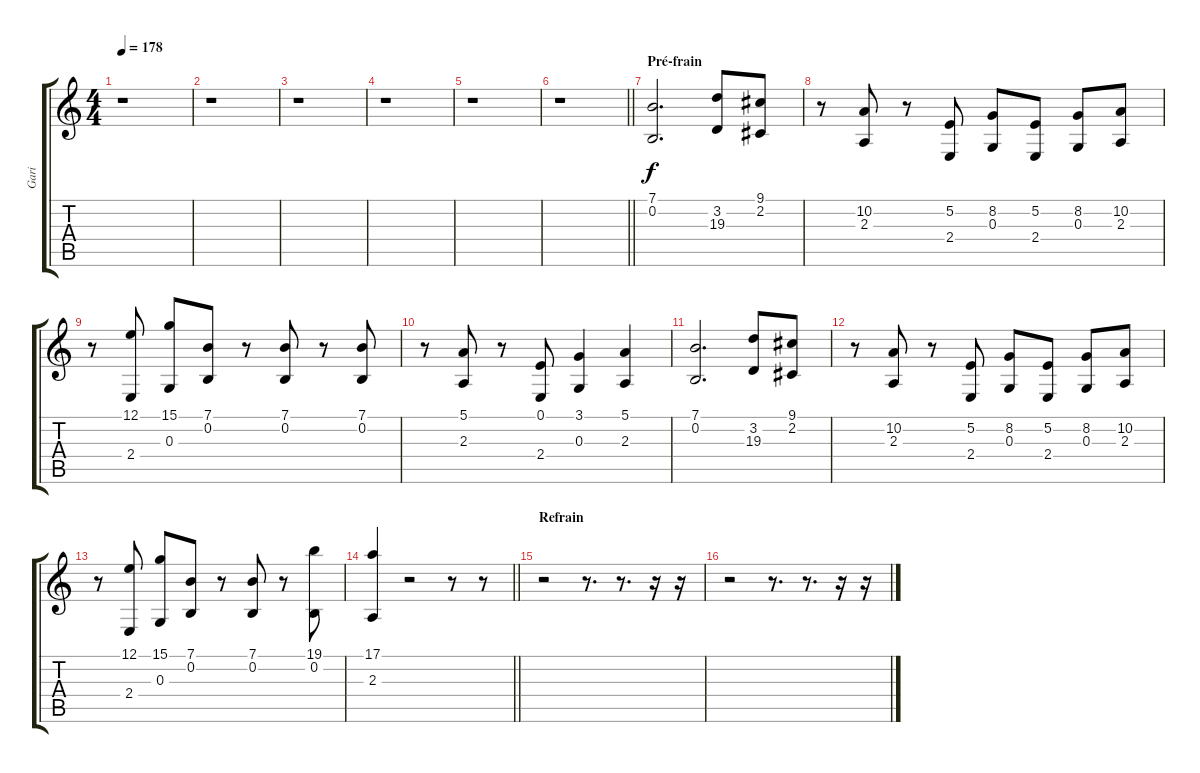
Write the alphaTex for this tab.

\track ("Gari" "Gari") {instrument trombone}
\staff {score tabs}
\tuning (E4 B3 G3 D3 A2 E2) {hide}
\ts (4 4)
\tempo 178
\clef g2
\ks c
r.1{dy f} |
r.1 |
r.1 |
r.1 |
r.1 |
\barLineRight lightlight
r.1 |
\section ("" "Pré-frain")
(7.1 0.2).2{d} (3.2 19.3).8 (9.1 2.2).8 |
r.8 (10.2 2.3).8 r.8 (5.2 2.4).8 (8.2 0.3).8 (5.2 2.4).8 (8.2 0.3).8 (10.2 2.3).8 |
r.8 (12.1 2.4).8 (15.1 0.3).8 (7.1 0.2).8 r.8 (7.1 0.2).8 r.8 (7.1 0.2).8 |
r.8 (5.1 2.3).8 r.8 (0.1 2.4).8 (3.1 0.3).4 (5.1 2.3).4 |
(7.1 0.2).2{d} (3.2 19.3).8 (9.1 2.2).8 |
r.8 (10.2 2.3).8 r.8 (5.2 2.4).8 (8.2 0.3).8 (5.2 2.4).8 (8.2 0.3).8 (10.2 2.3).8 |
r.8 (12.1 2.4).8 (15.1 0.3).8 (7.1 0.2).8 r.8 (7.1 0.2).8 r.8 (19.1 0.2).8 |
\barLineRight lightlight
(17.1 2.3).4 r.2 r.8 r.8 |
\section ("" "Refrain")
r.2 r.8{d} r.8{d} r.16 r.16 |
r.2 r.8{d} r.8{d} r.16 r.16
